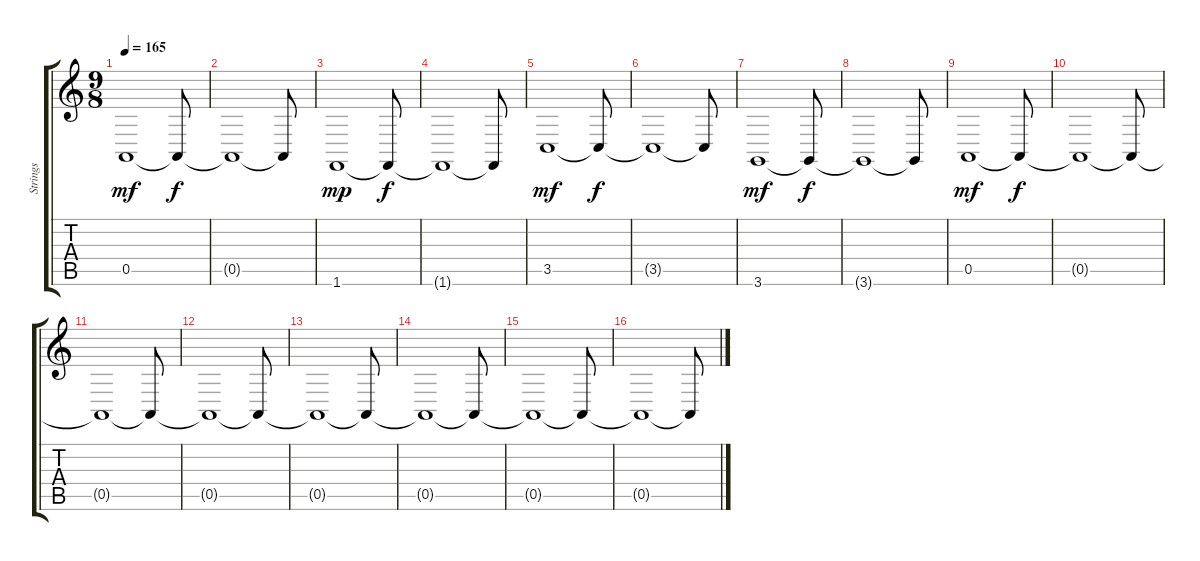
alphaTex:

\track ("Strings" "Strings") {instrument stringensemble1}
\staff {score tabs}
\tuning (E4 B3 G3 D3 A2 E2) {hide}
\ts (9 8)
\tempo 165
\clef g2
\ks c
0.5.1{dy mf} 0.5{t}.8{dy f} |
0.5{t}.1 0.5{t}.8 |
1.6.1{dy mp} 1.6{t}.8{dy f} |
1.6{t}.1 1.6{t}.8 |
3.5.1{dy mf} 3.5{t}.8{dy f} |
3.5{t}.1 3.5{t}.8 |
3.6.1{dy mf} 3.6{t}.8{dy f} |
3.6{t}.1 3.6{t}.8 |
0.5.1{dy mf} 0.5{t}.8{dy f} |
0.5{t}.1 0.5{t}.8 |
0.5{t}.1 0.5{t}.8 |
0.5{t}.1 0.5{t}.8 |
0.5{t}.1 0.5{t}.8 |
0.5{t}.1 0.5{t}.8 |
0.5{t}.1 0.5{t}.8 |
0.5{t}.1 0.5{t}.8
